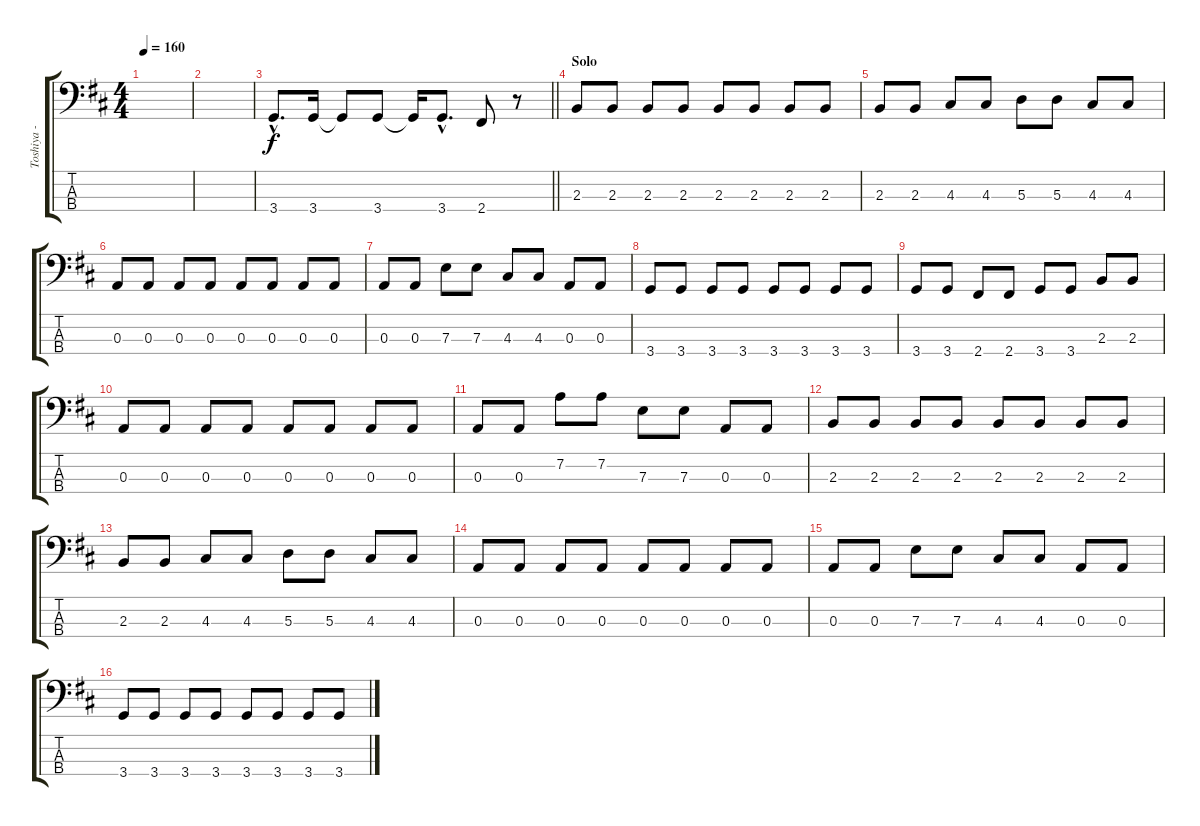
\track ("Toshiya - Bass" "Toshiya - ") {instrument electricbasspick}
\staff {score tabs}
\tuning (G2 D2 A1 E1) {hide}
\ts (4 4)
\tempo 160
\clef f4
\ks d
|
|
\barLineRight lightlight
3.4{hac}.8{d} 3.4.16 3.4{t}.8 3.4.8 3.4{t}.16 3.4{hac}.8{d} 2.4.8 r.8 |
\section ("" "Solo")
2.3.8 2.3.8 2.3.8 2.3.8 2.3.8 2.3.8 2.3.8 2.3.8 |
2.3.8 2.3.8 4.3.8 4.3.8 5.3.8 5.3.8 4.3.8 4.3.8 |
0.3.8 0.3.8 0.3.8 0.3.8 0.3.8 0.3.8 0.3.8 0.3.8 |
0.3.8 0.3.8 7.3.8 7.3.8 4.3.8 4.3.8 0.3.8 0.3.8 |
3.4.8 3.4.8 3.4.8 3.4.8 3.4.8 3.4.8 3.4.8 3.4.8 |
3.4.8 3.4.8 2.4.8 2.4.8 3.4.8 3.4.8 2.3.8 2.3.8 |
0.3.8 0.3.8 0.3.8 0.3.8 0.3.8 0.3.8 0.3.8 0.3.8 |
0.3.8 0.3.8 7.2.8 7.2.8 7.3.8 7.3.8 0.3.8 0.3.8 |
2.3.8 2.3.8 2.3.8 2.3.8 2.3.8 2.3.8 2.3.8 2.3.8 |
2.3.8 2.3.8 4.3.8 4.3.8 5.3.8 5.3.8 4.3.8 4.3.8 |
0.3.8 0.3.8 0.3.8 0.3.8 0.3.8 0.3.8 0.3.8 0.3.8 |
0.3.8 0.3.8 7.3.8 7.3.8 4.3.8 4.3.8 0.3.8 0.3.8 |
3.4.8 3.4.8 3.4.8 3.4.8 3.4.8 3.4.8 3.4.8 3.4.8
